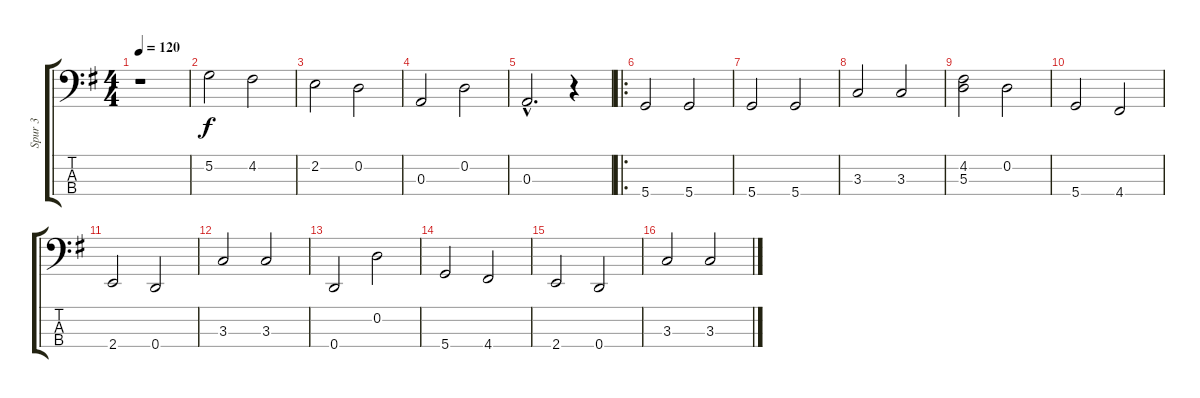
\track ("Spur 3" "Spur 3") {instrument acousticbass}
\staff {score tabs}
\tuning (G2 D2 A1 D1) {hide}
\ts (4 4)
\tempo 120
\clef f4
\ks g
r.1{dy f instrument acousticbass} |
5.2.2 4.2.2 |
2.2.2 0.2.2 |
0.3.2 0.2.2 |
0.3{hac}.2{d} r.4 |
\ro
5.4.2 5.4.2 |
5.4.2 5.4.2 |
3.3.2 3.3.2 |
(4.2 5.3).2 0.2.2 |
5.4.2 4.4.2 |
2.4.2 0.4.2 |
3.3.2 3.3.2 |
0.4.2 0.2.2 |
5.4.2 4.4.2 |
2.4.2 0.4.2 |
3.3.2 3.3.2
